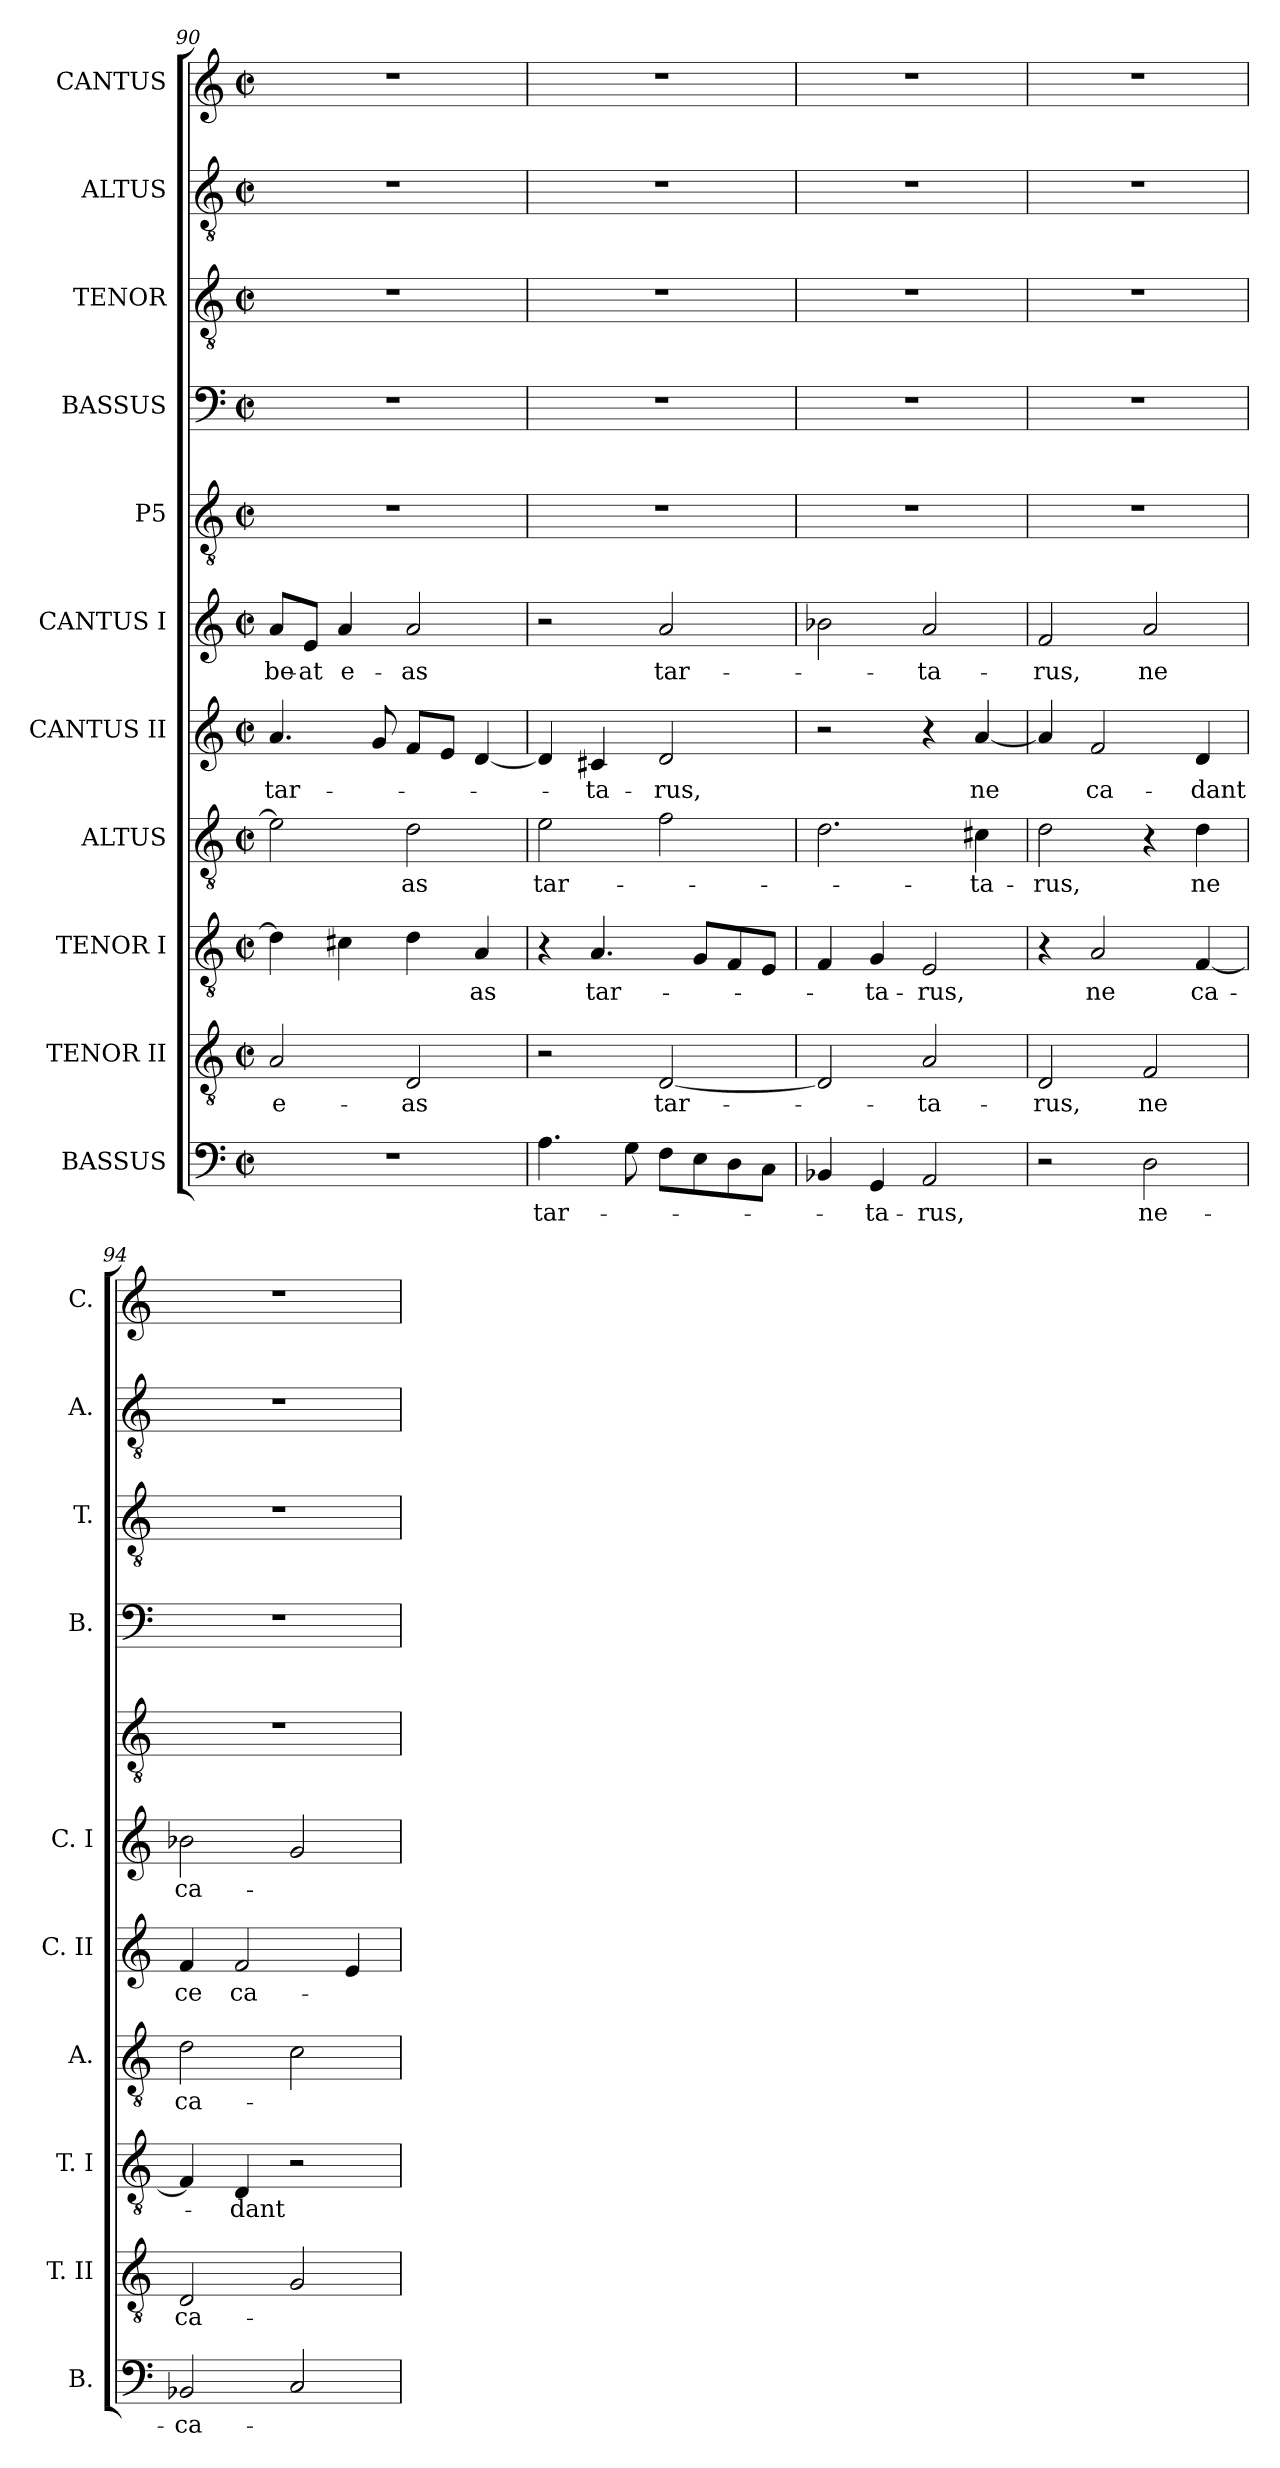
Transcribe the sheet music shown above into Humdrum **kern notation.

**kern	**text	**kern	**text	**kern	**text	**kern	**text	**kern	**text	**kern	**text	**kern	**kern	**kern	**kern	**kern
*part11	*part11	*part10	*part10	*part9	*part9	*part8	*part8	*part7	*part7	*part6	*part6	*part5	*part4	*part3	*part2	*part1
*staff11	*staff11	*staff10	*staff10	*staff9	*staff9	*staff8	*staff8	*staff7	*staff7	*staff6	*staff6	*staff5	*staff4	*staff3	*staff2	*staff1
*I"BASSUS	*	*I"TENOR II	*	*I"TENOR I	*	*I"ALTUS	*	*I"CANTUS II	*	*I"CANTUS I	*	*I"P5	*I"BASSUS	*I"TENOR	*I"ALTUS	*I"CANTUS
*I'B.	*	*I'T. II	*	*I'T. I	*	*I'A.	*	*I'C. II	*	*I'C. I	*	*	*I'B.	*I'T.	*I'A.	*I'C.
*clefF4	*	*clefGv2	*	*clefGv2	*	*clefGv2	*	*clefG2	*	*clefG2	*	*clefGv2	*clefF4	*clefGv2	*clefGv2	*clefG2
*	*	*ITrd7c12	*	*ITrd7c12	*	*ITrd7c12	*	*	*	*	*	*ITrd7c12	*	*ITrd7c12	*ITrd7c12	*
*k[]	*	*k[]	*	*k[]	*	*k[]	*	*k[]	*	*k[]	*	*k[]	*k[]	*k[]	*k[]	*k[]
*a:	*	*a:	*	*a:	*	*a:	*	*a:	*	*a:	*	*a:	*a:	*a:	*a:	*a:
*M2/2	*	*M2/2	*	*M2/2	*	*M2/2	*	*M2/2	*	*M2/2	*	*M2/2	*M2/2	*M2/2	*M2/2	*M2/2
*met(c|)	*	*met(c|)	*	*met(c|)	*	*met(c|)	*	*met(c|)	*	*met(c|)	*	*met(c|)	*met(c|)	*met(c|)	*met(c|)	*met(c|)
=90	=90	=90	=90	=90	=90	=90	=90	=90	=90	=90	=90	=90	=90	=90	=90	=90
!	!	!	!LO:LY:b:color=#000000	!	!	!	!	!	!	!	!	!	!	!	!	!
!	!	!	!	!	!	!	!	!	!LO:LY:b:color=#000000	!	!	!	!	!	!	!
!	!	!	!	!	!	!	!	!	!	!	!LO:LY:b:color=#000000	!	!	!	!	!
1r	.	2AAi/	e-	4Di\]	.	2Ei\]	.	4.ai/	tar-	8ai/L	-be-	1r	1r	1r	1r	1r
!	!	!	!	!	!	!	!	!	!	!	!LO:LY:b:color=#000000	!	!	!	!	!
.	.	.	.	.	.	.	.	.	.	8ei/J	-at	.	.	.	.	.
!	!	!	!	!	!	!	!	!	!	!	!LO:LY:b:color=#000000	!	!	!	!	!
.	.	.	.	4C#Xi\	.	.	.	.	.	4ai/	e-	.	.	.	.	.
.	.	.	.	.	.	.	.	8gi/	.	.	.	.	.	.	.	.
!	!	!	!LO:LY:b:color=#000000	!	!	!	!	!	!	!	!	!	!	!	!	!
!	!	!	!	!	!	!	!LO:LY:b:color=#000000	!	!	!	!	!	!	!	!	!
!	!	!	!	!	!	!	!	!	!	!	!LO:LY:b:color=#000000	!	!	!	!	!
.	.	2DDi/	-as	4Di\	.	2Di\	-as	8fi/L	.	2ai/	-as	.	.	.	.	.
.	.	.	.	.	.	.	.	8ei/J	.	.	.	.	.	.	.	.
!	!	!	!	!	!LO:LY:b:color=#000000	!	!	!	!	!	!	!	!	!	!	!
.	.	.	.	4AAi/	-as	.	.	[4di/	.	.	.	.	.	.	.	.
!!LO:PB:g=z
=91	=91	=91	=91	=91	=91	=91	=91	=91	=91	=91	=91	=91	=91	=91	=91	=91
!	!LO:LY:b:color=#000000	!	!	!	!	!	!	!	!	!	!	!	!	!	!	!
!	!	!	!	!	!	!	!LO:LY:b:color=#000000	!	!	!	!	!	!	!	!	!
4.Ai\	tar-	2r	.	4r	.	2Ei\	tar-	4di/]	.	2r	.	1r	1r	1r	1r	1r
!	!	!	!	!	!LO:LY:b:color=#000000	!	!	!	!	!	!	!	!	!	!	!
!	!	!	!	!	!	!	!	!	!LO:LY:b:color=#000000	!	!	!	!	!	!	!
.	.	.	.	4.AAi/	tar-	.	.	4c#Xi/	-ta-	.	.	.	.	.	.	.
8Gi\	.	.	.	.	.	.	.	.	.	.	.	.	.	.	.	.
!	!	!	!LO:LY:b:color=#000000	!	!	!	!	!	!	!	!	!	!	!	!	!
!	!	!	!	!	!	!	!	!	!LO:LY:b:color=#000000	!	!	!	!	!	!	!
!	!	!	!	!	!	!	!	!	!	!	!LO:LY:b:color=#000000	!	!	!	!	!
8Fi\L	.	[2DDi/	tar-	.	.	2Fi\	.	2di/	-rus,	2ai/	tar-	.	.	.	.	.
8Ei\	.	.	.	8GGi/L	.	.	.	.	.	.	.	.	.	.	.	.
8Di\	.	.	.	8FFi/	.	.	.	.	.	.	.	.	.	.	.	.
8Ci\J	.	.	.	8EEi/J	.	.	.	.	.	.	.	.	.	.	.	.
=92	=92	=92	=92	=92	=92	=92	=92	=92	=92	=92	=92	=92	=92	=92	=92	=92
4BB-Xi/	.	2DDi/]	.	4FFi/	.	2.Di\	.	2r	.	2b-Xi\	.	1r	1r	1r	1r	1r
!	!LO:LY:b:color=#000000	!	!	!	!	!	!	!	!	!	!	!	!	!	!	!
!	!	!	!	!	!LO:LY:b:color=#000000	!	!	!	!	!	!	!	!	!	!	!
4GGi/	-ta-	.	.	4GGi/	-ta-	.	.	.	.	.	.	.	.	.	.	.
!	!LO:LY:b:color=#000000	!	!	!	!	!	!	!	!	!	!	!	!	!	!	!
!	!	!	!LO:LY:b:color=#000000	!	!	!	!	!	!	!	!	!	!	!	!	!
!	!	!	!	!	!LO:LY:b:color=#000000	!	!	!	!	!	!	!	!	!	!	!
!	!	!	!	!	!	!	!	!	!	!	!LO:LY:b:color=#000000	!	!	!	!	!
2AAi/	-rus,	2AAi/	-ta-	2EEi/	-rus,	.	.	4r	.	2ai/	-ta-	.	.	.	.	.
!	!	!	!	!	!	!	!LO:LY:b:color=#000000	!	!	!	!	!	!	!	!	!
!	!	!	!	!	!	!	!	!	!LO:LY:b:color=#000000	!	!	!	!	!	!	!
.	.	.	.	.	.	4C#Xi\	-ta-	[4ai/	ne	.	.	.	.	.	.	.
=93	=93	=93	=93	=93	=93	=93	=93	=93	=93	=93	=93	=93	=93	=93	=93	=93
!	!	!	!LO:LY:b:color=#000000	!	!	!	!	!	!	!	!	!	!	!	!	!
!	!	!	!	!	!	!	!LO:LY:b:color=#000000	!	!	!	!	!	!	!	!	!
!	!	!	!	!	!	!	!	!	!	!	!LO:LY:b:color=#000000	!	!	!	!	!
2r	.	2DDi/	-rus,	4r	.	2Di\	-rus,	4ai/]	.	2fi/	-rus,	1r	1r	1r	1r	1r
!	!	!	!	!	!LO:LY:b:color=#000000	!	!	!	!	!	!	!	!	!	!	!
!	!	!	!	!	!	!	!	!	!LO:LY:b:color=#000000	!	!	!	!	!	!	!
.	.	.	.	2AAi/	ne	.	.	2fi/	ca-	.	.	.	.	.	.	.
!	!LO:LY:b:color=#000000	!	!	!	!	!	!	!	!	!	!	!	!	!	!	!
!	!	!	!LO:LY:b:color=#000000	!	!	!	!	!	!	!	!	!	!	!	!	!
!	!	!	!	!	!	!	!	!	!	!	!LO:LY:b:color=#000000	!	!	!	!	!
2Di\	ne-	2FFi/	ne	.	.	4r	.	.	.	2ai/	ne	.	.	.	.	.
!	!	!	!	!	!LO:LY:b:color=#000000	!	!	!	!	!	!	!	!	!	!	!
!	!	!	!	!	!	!	!LO:LY:b:color=#000000	!	!	!	!	!	!	!	!	!
!	!	!	!	!	!	!	!	!	!LO:LY:b:color=#000000	!	!	!	!	!	!	!
.	.	.	.	[4FFi/	ca-	4Di\	ne	4di/	-dant	.	.	.	.	.	.	.
=94	=94	=94	=94	=94	=94	=94	=94	=94	=94	=94	=94	=94	=94	=94	=94	=94
!	!LO:LY:b:color=#000000	!	!	!	!	!	!	!	!	!	!	!	!	!	!	!
!	!	!	!LO:LY:b:color=#000000	!	!	!	!	!	!	!	!	!	!	!	!	!
!	!	!	!	!	!	!	!LO:LY:b:color=#000000	!	!	!	!	!	!	!	!	!
!	!	!	!	!	!	!	!	!	!LO:LY:b:color=#000000	!	!	!	!	!	!	!
!	!	!	!	!	!	!	!	!	!	!	!LO:LY:b:color=#000000	!	!	!	!	!
2BB-Xi/	-ca-	2DDi/	ca-	4FFi/]	.	2Di\	ca-	4fi/	ce	2b-Xi\	ca-	1r	1r	1r	1r	1r
!	!	!	!	!	!LO:LY:b:color=#000000	!	!	!	!	!	!	!	!	!	!	!
!	!	!	!	!	!	!	!	!	!LO:LY:b:color=#000000	!	!	!	!	!	!	!
.	.	.	.	4DDi/	-dant	.	.	2fi/	ca-	.	.	.	.	.	.	.
2Ci/	.	2GGi/	.	2r	.	2Ci\	.	.	.	2gi/	.	.	.	.	.	.
.	.	.	.	.	.	.	.	4ei/	.	.	.	.	.	.	.	.
=	=	=	=	=	=	=	=	=	=	=	=	=	=	=	=	=
*-	*-	*-	*-	*-	*-	*-	*-	*-	*-	*-	*-	*-	*-	*-	*-	*-
